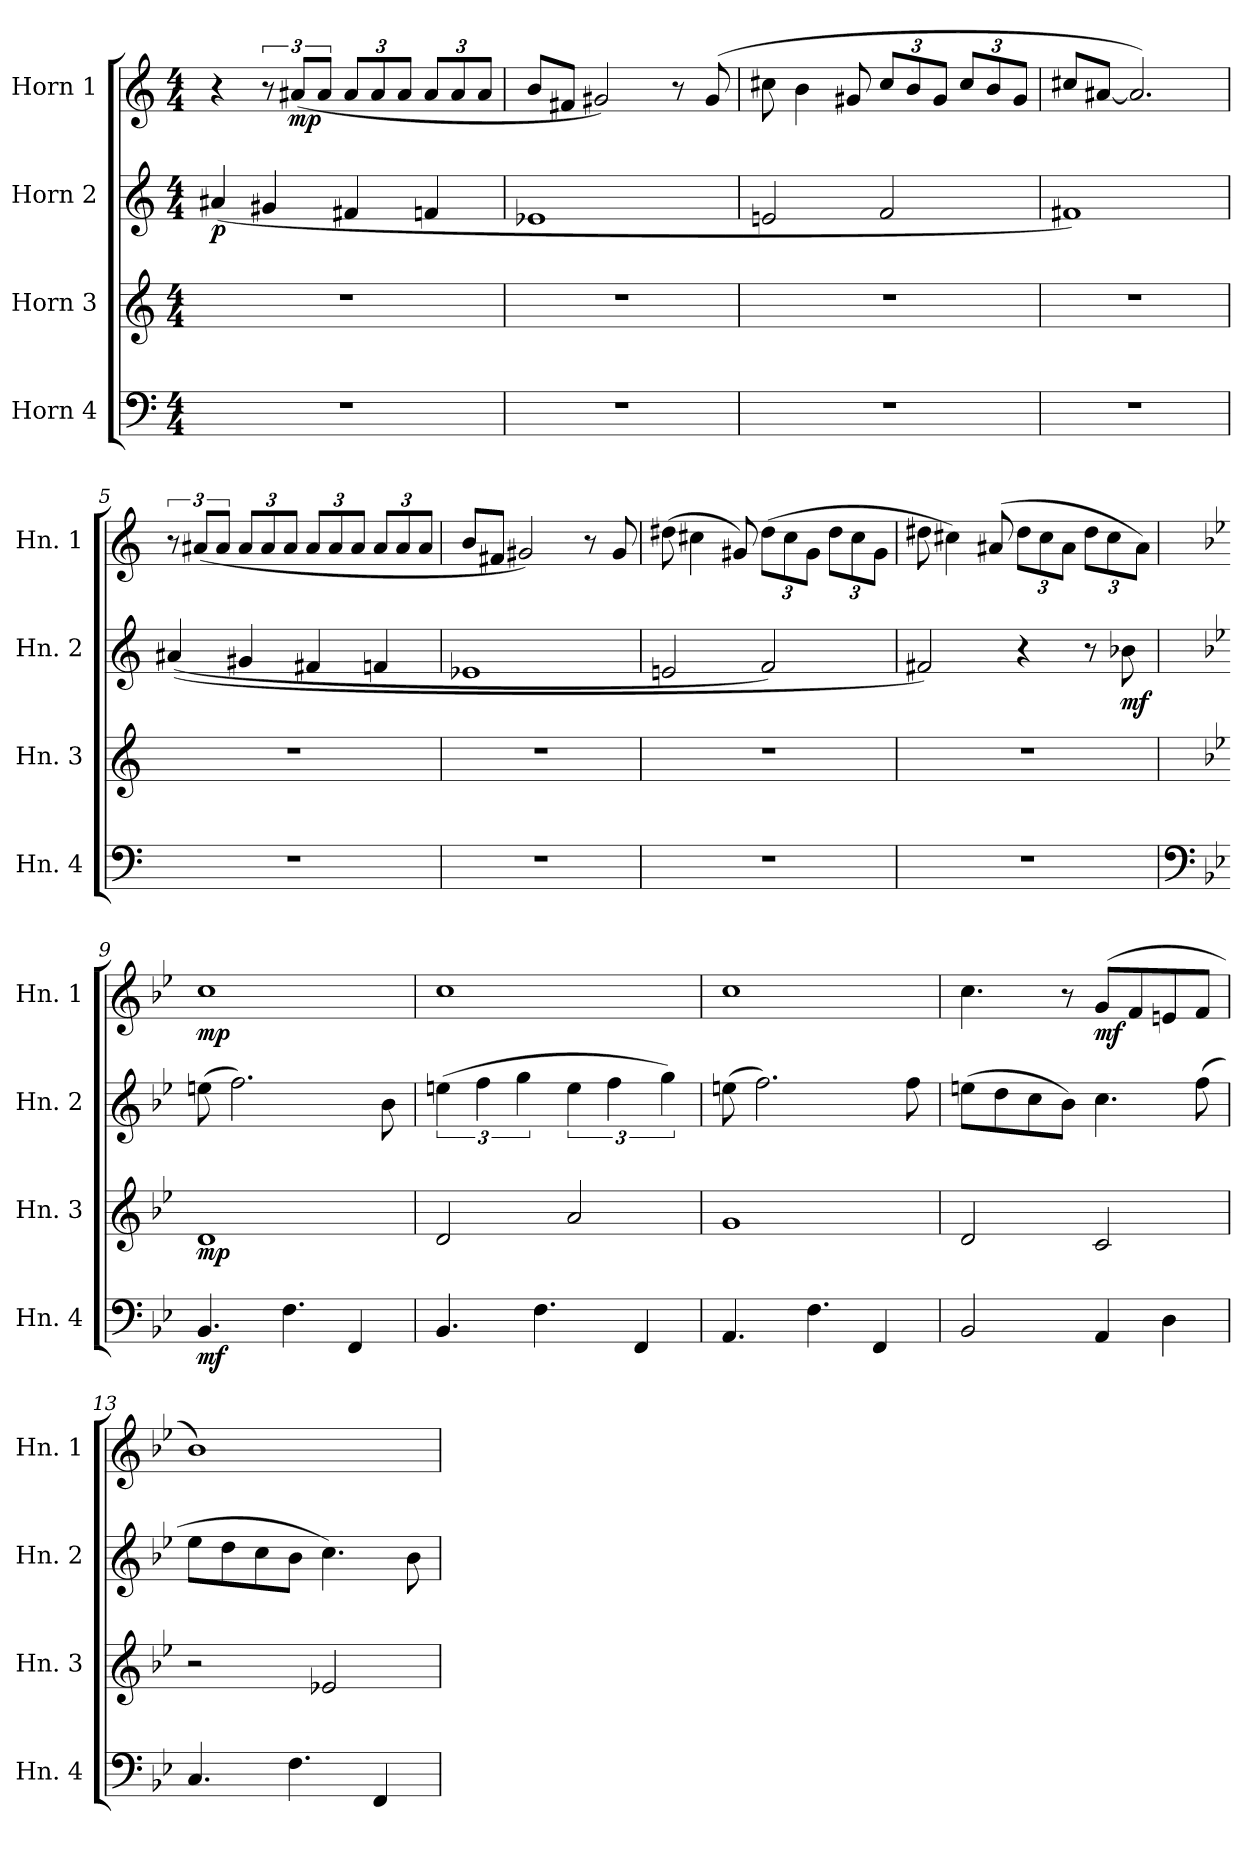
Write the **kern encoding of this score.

**kern	**dynam	**kern	**dynam	**kern	**dynam	**kern	**dynam
*part4	*part4	*part3	*part3	*part2	*part2	*part1	*part1
*staff4	*staff4	*staff3	*staff3	*staff2	*staff2	*staff1	*staff1
*I"Horn 4	*	*I"Horn 3	*	*I"Horn 2	*	*I"Horn 1	*
*I'Hn. 4	*	*I'Hn. 3	*	*I'Hn. 2	*	*I'Hn. 1	*
*clefF4	*	*clefG2	*	*clefG2	*	*clefG2	*
*ITrd4c7	*	*ITrd4c7	*	*ITrd4c7	*	*ITrd4c7	*
*k[b-]	*	*k[b-]	*	*k[b-]	*	*k[b-]	*
*M4/4	*	*M4/4	*	*M4/4	*	*M4/4	*
*MM55	*	*MM55	*	*MM55	*	*MM55	*
=1	=1	=1	=1	=1	=1	=1	=1
!	!	!	!	!	!LO:DY:b	!	!
1r	.	1r	.	(4d#X/	p	4r	.
.	.	.	.	4c#X/	.	12r	.
!	!	!	!	!	!	!	!LO:DY:b
.	.	.	.	.	.	(12d#X/L	mp
.	.	.	.	.	.	12d#/J	.
*	*	*	*	*	*	*Xbrackettup	*
.	.	.	.	4Bn/	.	12d#/L	.
.	.	.	.	.	.	12d#/	.
.	.	.	.	.	.	12d#/J	.
.	.	.	.	4B-X/	.	12d#/L	.
.	.	.	.	.	.	12d#/	.
.	.	.	.	.	.	12d#/J	.
=2	=2	=2	=2	=2	=2	=2	=2
1r	.	1r	.	1A-X	.	8e/L	.
.	.	.	.	.	.	8Bn/J	.
.	.	.	.	.	.	2c#X/)	.
.	.	.	.	.	.	8r	.
.	.	.	.	.	.	(8c#/	.
=3	=3	=3	=3	=3	=3	=3	=3
1r	.	1r	.	2An/	.	8f#X\	.
.	.	.	.	.	.	4e\	.
.	.	.	.	.	.	8c#X/	.
.	.	.	.	2B-/	.	12f#/L	.
.	.	.	.	.	.	12e/	.
.	.	.	.	.	.	12c#/J	.
.	.	.	.	.	.	12f#/L	.
.	.	.	.	.	.	12e/	.
.	.	.	.	.	.	12c#/J	.
=4	=4	=4	=4	=4	=4	=4	=4
1r	.	1r	.	1Bn)	.	8f#X/L	.
.	.	.	.	.	.	[8d#X/J	.
.	.	.	.	.	.	2.d#/])	.
!!LO:LB:g=z
=5	=5	=5	=5	=5	=5	=5	=5
*	*	*	*	*	*	*brackettup	*
1r	.	1r	.	((4d#X/	.	12r	.
.	.	.	.	.	.	(12d#X/L	.
.	.	.	.	.	.	12d#/J	.
*	*	*	*	*	*	*Xbrackettup	*
.	.	.	.	4c#X/	.	12d#/L	.
.	.	.	.	.	.	12d#/	.
.	.	.	.	.	.	12d#/J	.
.	.	.	.	4Bn/	.	12d#/L	.
.	.	.	.	.	.	12d#/	.
.	.	.	.	.	.	12d#/J	.
.	.	.	.	4B-X/	.	12d#/L	.
.	.	.	.	.	.	12d#/	.
.	.	.	.	.	.	12d#/J	.
=6	=6	=6	=6	=6	=6	=6	=6
1r	.	1r	.	1A-X	.	8e/L	.
.	.	.	.	.	.	8Bn/J	.
.	.	.	.	.	.	2c#X/)	.
.	.	.	.	.	.	8r	.
.	.	.	.	.	.	8c#/	.
=7	=7	=7	=7	=7	=7	=7	=7
1r	.	1r	.	2An/	.	(8g#X\	.
.	.	.	.	.	.	4f#X\	.
.	.	.	.	.	.	8c#X/)	.
.	.	.	.	2B-/)	.	(12g#\L	.
.	.	.	.	.	.	12f#\	.
.	.	.	.	.	.	12c#\J	.
.	.	.	.	.	.	12g#\L	.
.	.	.	.	.	.	12f#\	.
.	.	.	.	.	.	12c#\J	.
!!LO:PB:g=z
=8	=8	=8	=8	=8	=8	=8	=8
1r	.	1r	.	2Bn/)	.	8g#X\	.
.	.	.	.	.	.	4f#X\)	.
.	.	.	.	.	.	(8d#X/	.
.	.	.	.	4r	.	12g#\L	.
.	.	.	.	.	.	12f#\	.
.	.	.	.	.	.	12d#\J	.
.	.	.	.	8r	.	12g#\L	.
.	.	.	.	.	.	12f#\	.
!	!	!	!	!	!LO:DY:b	!	!
.	.	.	.	8e-X\	mf	.	.
.	.	.	.	.	.	12d#\J)	.
=9	=9	=9	=9	=9	=9	=9	=9
*clefF4	*	*	*	*	*	*	*
*k[b-e-a-]	*	*k[b-e-a-]	*	*k[b-e-a-]	*	*k[b-e-a-]	*
*	*	*	*	*	*	*MM100	*
!	!LO:DY:b	!	!LO:DY:b	!	!	!	!LO:DY:b
4.EE-/	mf	1G	mp	(8an\	.	1f	mp
.	.	.	.	2.b-\)	.	.	.
4.BB-\	.	.	.	.	.	.	.
4BBB-/	.	.	.	.	.	.	.
.	.	.	.	8e-\	.	.	.
=10	=10	=10	=10	=10	=10	=10	=10
4.EE-/	.	2G/	.	(6an\	.	1f	.
.	.	.	.	6b-\	.	.	.
.	.	.	.	6cc\	.	.	.
4.BB-\	.	.	.	.	.	.	.
.	.	2d/	.	6a\	.	.	.
.	.	.	.	6b-\	.	.	.
4BBB-/	.	.	.	.	.	.	.
.	.	.	.	6cc\)	.	.	.
=11	=11	=11	=11	=11	=11	=11	=11
4.DD/	.	1c	.	(8an\	.	1f	.
.	.	.	.	2.b-\)	.	.	.
4.BB-\	.	.	.	.	.	.	.
4BBB-/	.	.	.	.	.	.	.
.	.	.	.	8b-\	.	.	.
=12	=12	=12	=12	=12	=12	=12	=12
2EE-/	.	2G/	.	(8an\L	.	4.f\	.
.	.	.	.	8g\	.	.	.
.	.	.	.	8f\	.	.	.
.	.	.	.	8e-\J)	.	8r	.
!	!	!	!	!	!	!	!LO:DY:b
4DD/	.	2F/	.	4.f\	.	(8c/L	mf
.	.	.	.	.	.	8B-/	.
4GG\	.	.	.	.	.	8An/	.
.	.	.	.	(8b-\	.	8B-/J	.
!!LO:LB:g=z
=13	=13	=13	=13	=13	=13	=13	=13
4.FF/	.	2r	.	8a-\L	.	1e-)	.
.	.	.	.	8g\	.	.	.
.	.	.	.	8f\	.	.	.
4.BB-\	.	.	.	8e-\J	.	.	.
.	.	2A-X/	.	4.f\)	.	.	.
4BBB-/	.	.	.	.	.	.	.
.	.	.	.	8e-\	.	.	.
=	=	=	=	=	=	=	=
*-	*-	*-	*-	*-	*-	*-	*-
